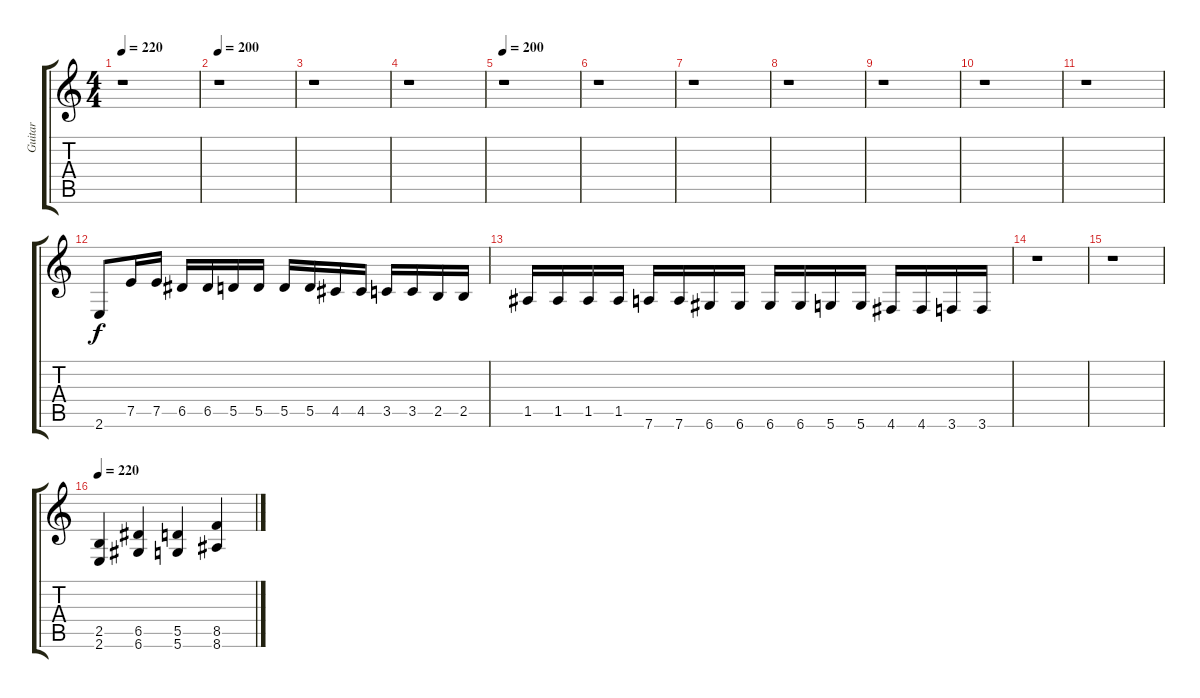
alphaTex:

\track ("Guitar" "Guitar") {instrument electricguitarclean}
\staff {score tabs}
\tuning (E4 B3 G3 D3 A2 D2) {hide}
\ts (4 4)
\tempo 220
\clef g2
\ks c
r.1{dy f} |
\tempo 200
r.1 |
r.1 |
r.1 |
\tempo 200
r.1 |
r.1 |
r.1 |
r.1 |
r.1 |
r.1 |
r.1 |
2.6.8 7.5.16 7.5.16 6.5.16 6.5.16 5.5.16 5.5.16 5.5.16 5.5.16 4.5.16 4.5.16 3.5.16 3.5.16 2.5.16 2.5.16 |
1.5.16 1.5.16 1.5.16 1.5.16 7.6.16 7.6.16 6.6.16 6.6.16 6.6.16 6.6.16 5.6.16 5.6.16 4.6.16 4.6.16 3.6.16 3.6.16 |
r.1 |
r.1 |
\tempo 220
(2.5 2.6).4 (6.5 6.6).4 (5.5 5.6).4 (8.5 8.6).4
